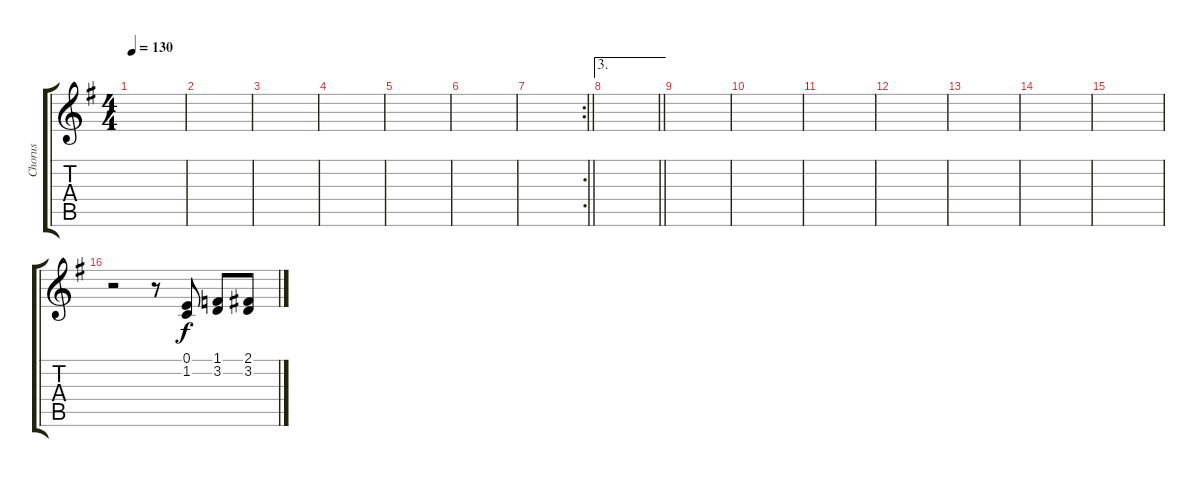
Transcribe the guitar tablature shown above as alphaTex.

\track ("Chorus" "Chorus") {instrument panflute}
\staff {score tabs}
\tuning (E4 B3 G3 D3 A2 E2) {hide}
\ts (4 4)
\tempo 130
\clef g2
\ks g
|
|
|
|
|
|
\rc 2
\barLineRight lightlight
|
\ae 3
\barLineRight lightlight
|
|
|
|
|
|
|
|
r.2 r.8 (0.1 1.2).8 (1.1 3.2).8 (2.1 3.2).8
